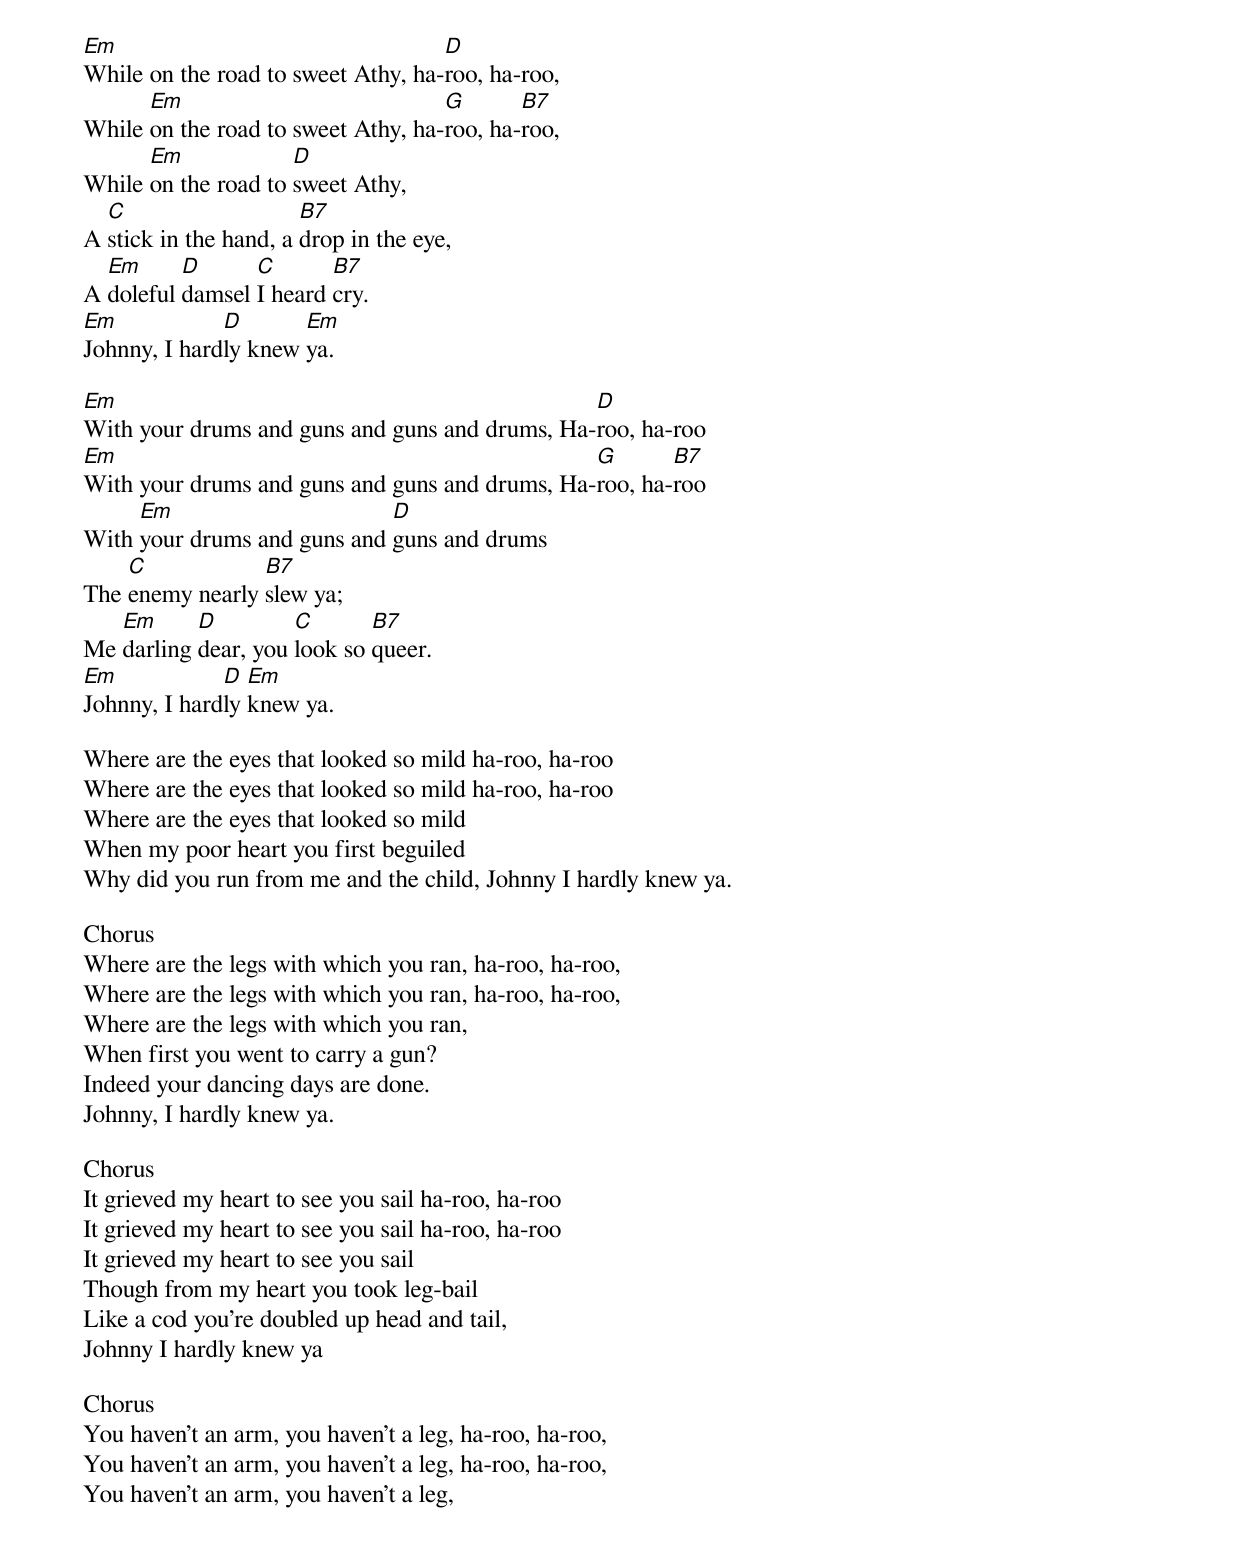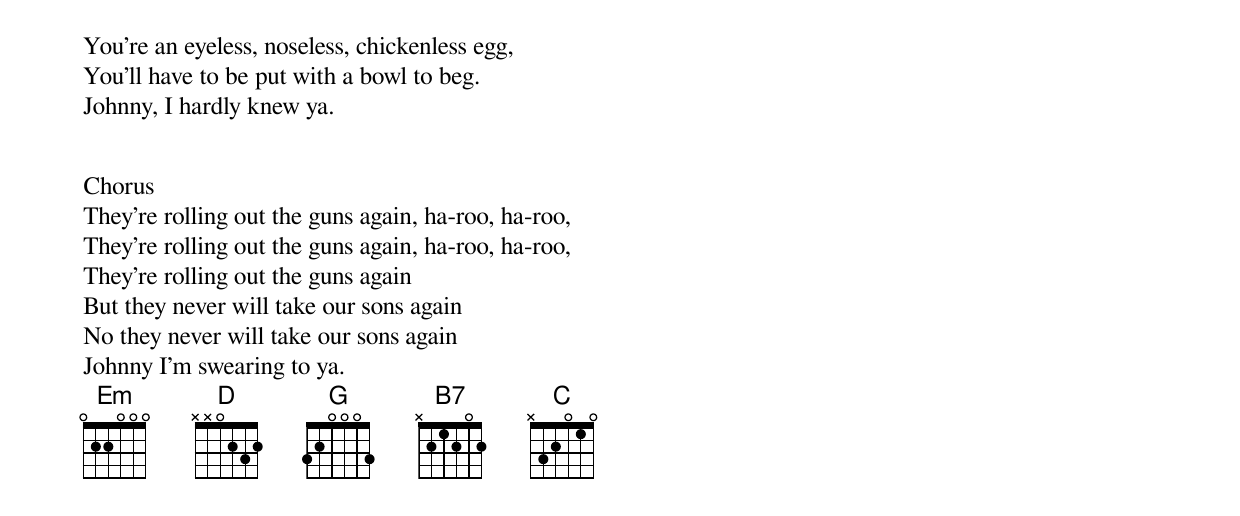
[Em]While on the road to sweet Athy, ha-[D]roo, ha-roo,
While [Em]on the road to sweet Athy, ha-[G]roo, ha-[B7]roo,
While [Em]on the road to [D]sweet Athy,
A [C]stick in the hand, a [B7]drop in the eye,
A [Em]doleful [D]damsel [C]I heard [B7]cry.
[Em]Johnny, I hard[D]ly knew [Em]ya.

[Em]With your drums and guns and guns and drums, Ha-[D]roo, ha-roo
[Em]With your drums and guns and guns and drums, Ha-[G]roo, ha-[B7]roo
With [Em]your drums and guns and [D]guns and drums
The [C]enemy nearly [B7]slew ya;
Me [Em]darling [D]dear, you [C]look so [B7]queer.
[Em]Johnny, I hard[D]ly [Em]knew ya.

Where are the eyes that looked so mild ha-roo, ha-roo
Where are the eyes that looked so mild ha-roo, ha-roo
Where are the eyes that looked so mild
When my poor heart you first beguiled
Why did you run from me and the child, Johnny I hardly knew ya.

Chorus
Where are the legs with which you ran, ha-roo, ha-roo,
Where are the legs with which you ran, ha-roo, ha-roo,
Where are the legs with which you ran,
When first you went to carry a gun?
Indeed your dancing days are done.
Johnny, I hardly knew ya.

Chorus
It grieved my heart to see you sail ha-roo, ha-roo
It grieved my heart to see you sail ha-roo, ha-roo
It grieved my heart to see you sail
Though from my heart you took leg-bail
Like a cod you’re doubled up head and tail,
Johnny I hardly knew ya

Chorus
You haven’t an arm, you haven’t a leg, ha-roo, ha-roo,
You haven’t an arm, you haven’t a leg, ha-roo, ha-roo,
You haven’t an arm, you haven’t a leg,
You’re an eyeless, noseless, chickenless egg,
You’ll have to be put with a bowl to beg.
Johnny, I hardly knew ya.


Chorus
They’re rolling out the guns again, ha-roo, ha-roo,
They’re rolling out the guns again, ha-roo, ha-roo,
They’re rolling out the guns again
But they never will take our sons again
No they never will take our sons again
Johnny I’m swearing to ya.
